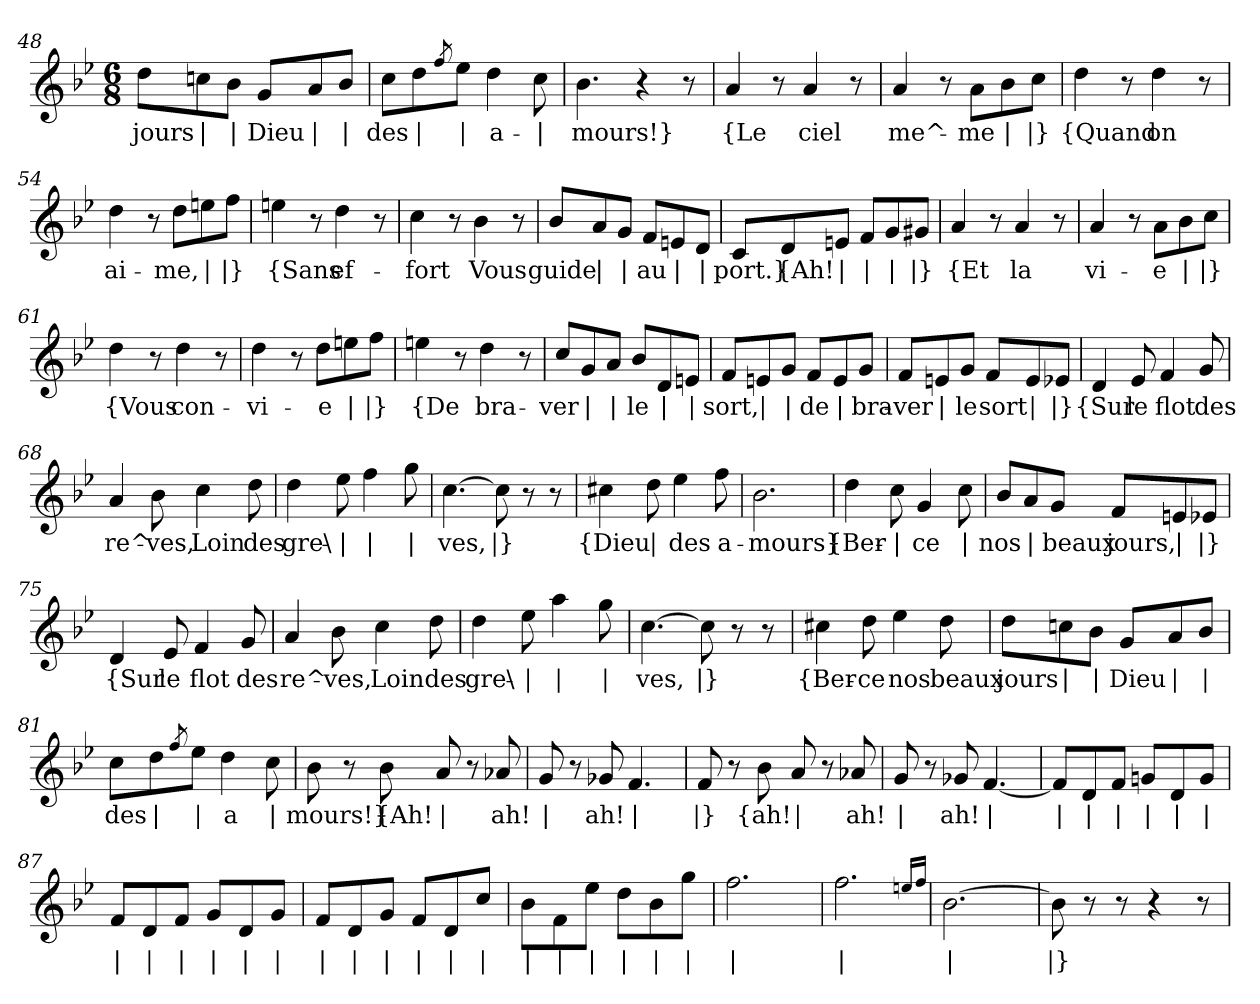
**kern	**text
*part1	*part1
*staff1	*staff1
*clefG2	*
*k[b-e-]	*
*M6/8	*
=48	=48
!	!LO:LY:b
8dd\L	jours
!	!LO:LY:b
8ccn\	|
!	!LO:LY:b
8b-\J	|
!	!LO:LY:b
8g/L	Dieu
!	!LO:LY:b
8a/	|
!	!LO:LY:b
8b-/J	|
=49	=49
!	!LO:LY:b
8cc\L	des
!	!LO:LY:b
8dd\	|
8qff/	.
!	!LO:LY:b
8ee-\J	|
!	!LO:LY:b
4dd\	a-
!	!LO:LY:b
8cc\	|
=50	=50
!	!LO:LY:b
4.b-\	-mours!}
4r	.
8r	.
=51	=51
!	!LO:LY:b
4a/	{Le
8r	.
!	!LO:LY:b
4a/	ciel
8r	.
=52	=52
!	!LO:LY:b
4a/	me^-
8r	.
!	!LO:LY:b
8a\L	me
!	!LO:LY:b
8b-\	|
!	!LO:LY:b
8cc\J	|}
=53	=53
!	!LO:LY:b
4dd\	{Quand
8r	.
!	!LO:LY:b
4dd\	on
8r	.
!!LO:LB:g=z
=54	=54
!	!LO:LY:b
4dd\	ai-
8r	.
!	!LO:LY:b
8dd\L	-me,
!	!LO:LY:b
8een\	|
!	!LO:LY:b
8ff\J	|}
=55	=55
!	!LO:LY:b
4een\	{Sans
8r	.
!	!LO:LY:b
4dd\	ef-
8r	.
=56	=56
!	!LO:LY:b
4cc\	-fort
8r	.
!	!LO:LY:b
4b-\	Vous
8r	.
=57	=57
!	!LO:LY:b
8b-/L	guide
!	!LO:LY:b
8a/	|
!	!LO:LY:b
8g/J	|
!	!LO:LY:b
8f/L	au
!	!LO:LY:b
8en/	|
!	!LO:LY:b
8d/J	|
=58	=58
!	!LO:LY:b
8c/L	port.}
!	!LO:LY:b
8d/	{Ah!
!	!LO:LY:b
8en/J	|
!	!LO:LY:b
8f/L	|
!	!LO:LY:b
8g/	|
!	!LO:LY:b
8g#X/J	|}
=59	=59
!	!LO:LY:b
4a/	{Et
8r	.
!	!LO:LY:b
4a/	la
8r	.
=60	=60
!	!LO:LY:b
4a/	vi-
8r	.
!	!LO:LY:b
8a\L	-e
!	!LO:LY:b
8b-\	|
!	!LO:LY:b
8cc\J	|}
!!LO:LB:g=z
=61	=61
!	!LO:LY:b
4dd\	{Vous
8r	.
!	!LO:LY:b
4dd\	con-
8r	.
=62	=62
!	!LO:LY:b
4dd\	-vi-
8r	.
!	!LO:LY:b
8dd\L	-e
!	!LO:LY:b
8een\	|
!	!LO:LY:b
8ff\J	|}
=63	=63
!	!LO:LY:b
4een\	{De
8r	.
!	!LO:LY:b
4dd\	bra-
8r	.
=64	=64
!	!LO:LY:b
8cc/L	-ver
!	!LO:LY:b
8g/	|
!	!LO:LY:b
8a/J	|
!	!LO:LY:b
8b-/L	le
!	!LO:LY:b
8d/	|
!	!LO:LY:b
8en/J	|
=65	=65
!	!LO:LY:b
8f/L	sort,
!	!LO:LY:b
8en/	|
!	!LO:LY:b
8g/J	|
!	!LO:LY:b
8f/L	de
!	!LO:LY:b
8e/	|
!	!LO:LY:b
8g/J	bra-
=66	=66
!	!LO:LY:b
8f/L	-ver
!	!LO:LY:b
8en/	|
!	!LO:LY:b
8g/J	le
!	!LO:LY:b
8f/L	sort
!	!LO:LY:b
8e/	|
!	!LO:LY:b
8e-X/J	|}
!!LO:PB:g=z
=67	=67
!	!LO:LY:b
4d/	{Sur
!	!LO:LY:b
8e-/	le
!	!LO:LY:b
4f/	flot
!	!LO:LY:b
8g/	des
=68	=68
!	!LO:LY:b
4a/	re^-
!	!LO:LY:b
8b-\	-ves,
!	!LO:LY:b
4cc\	Loin
!	!LO:LY:b
8dd\	des
=69	=69
!	!LO:LY:b
4dd\	gre\-
!	!LO:LY:b
8ee-\	|
!	!LO:LY:b
4ff\	|
!	!LO:LY:b
8gg\	|
=70	=70
!	!LO:LY:b
[4.cc\	-ves,
!	!LO:LY:b
8cc\]	|}
8r	.
8r	.
=71	=71
!	!LO:LY:b
4cc#X\	{Dieu
!	!LO:LY:b
8dd\	|
!	!LO:LY:b
4ee-\	des
!	!LO:LY:b
8ff\	a-
=72	=72
!	!LO:LY:b
2.b-\	-mours}
=73	=73
!	!LO:LY:b
4dd\	{Ber-
!	!LO:LY:b
8cc\	|
!	!LO:LY:b
4g/	-ce
!	!LO:LY:b
8cc\	|
!!LO:LB:g=z
=74	=74
!	!LO:LY:b
8b-/L	nos
!	!LO:LY:b
8a/	|
!	!LO:LY:b
8g/J	beaux
!	!LO:LY:b
8f/L	jours,
!	!LO:LY:b
8en/	|
!	!LO:LY:b
8e-X/J	|}
=75	=75
!	!LO:LY:b
4d/	{Sur
!	!LO:LY:b
8e-/	le
!	!LO:LY:b
4f/	flot
!	!LO:LY:b
8g/	des
=76	=76
!	!LO:LY:b
4a/	re^-
!	!LO:LY:b
8b-\	-ves,
!	!LO:LY:b
4cc\	Loin
!	!LO:LY:b
8dd\	des
=77	=77
!	!LO:LY:b
4dd\	gre\-
!	!LO:LY:b
8ee-\	|
!	!LO:LY:b
4aa\	|
!	!LO:LY:b
8gg\	|
=78	=78
!	!LO:LY:b
[4.cc\	-ves,
!	!LO:LY:b
8cc\]	|}
8r	.
8r	.
!!LO:LB:g=z
=79	=79
!	!LO:LY:b
4cc#X\	{Ber-
!	!LO:LY:b
8dd\	-ce
!	!LO:LY:b
4ee-\	nos
!	!LO:LY:b
8dd\	beaux
=80	=80
!	!LO:LY:b
8dd\L	jours
!	!LO:LY:b
8ccn\	|
!	!LO:LY:b
8b-\J	|
!	!LO:LY:b
8g/L	Dieu
!	!LO:LY:b
8a/	|
!	!LO:LY:b
8b-/J	|
=81	=81
!	!LO:LY:b
8cc\L	des
!	!LO:LY:b
8dd\	|
8qff/	.
!	!LO:LY:b
8ee-\J	|
!	!LO:LY:b
4dd\	a
!	!LO:LY:b
8cc\	|
=82	=82
!	!LO:LY:b
8b-\	-mours!}
8r	.
!	!LO:LY:b
8b-\	{Ah!
!	!LO:LY:b
8a/	|
8r	.
!	!LO:LY:b
8a-X/	ah!
=83	=83
!	!LO:LY:b
8g/	|
8r	.
!	!LO:LY:b
8g-X/	ah!
!	!LO:LY:b
4.f/	|
!!LO:LB:g=z
=84	=84
!	!LO:LY:b
8f/	|}
8r	.
!	!LO:LY:b
8b-\	{ah!
!	!LO:LY:b
8a/	|
8r	.
!	!LO:LY:b
8a-X/	ah!
=85	=85
!	!LO:LY:b
8g/	|
8r	.
!	!LO:LY:b
8g-X/	ah!
!	!LO:LY:b
[4.f/	|
=86	=86
!	!LO:LY:b
8f/L]	|
!	!LO:LY:b
8d/	|
!	!LO:LY:b
8f/J	|
!	!LO:LY:b
8gn/L	|
!	!LO:LY:b
8d/	|
!	!LO:LY:b
8g/J	|
=87	=87
!	!LO:LY:b
8f/L	|
!	!LO:LY:b
8d/	|
!	!LO:LY:b
8f/J	|
!	!LO:LY:b
8g/L	|
!	!LO:LY:b
8d/	|
!	!LO:LY:b
8g/J	|
=88	=88
!	!LO:LY:b
8f/L	|
!	!LO:LY:b
8d/	|
!	!LO:LY:b
8g/J	|
!	!LO:LY:b
8f/L	|
!	!LO:LY:b
8d/	|
!	!LO:LY:b
8cc/J	|
=89	=89
!	!LO:LY:b
8b-\L	|
!	!LO:LY:b
8f\	|
!	!LO:LY:b
8ee-\J	|
!	!LO:LY:b
8dd\L	|
!	!LO:LY:b
8b-\	|
!	!LO:LY:b
8gg\J	|
=90	=90
!	!LO:LY:b
2.ff\	|
=91	=91
!	!LO:LY:b
2.ff\	|
16qeen/LL	.
16qff/JJ	.
!!LO:LB:g=z
=92	=92
!	!LO:LY:b
[2.b-\	|
=93	=93
!	!LO:LY:b
8b-\]	|}
8r	.
8r	.
4r	.
8r	.
=	=
*-	*-
